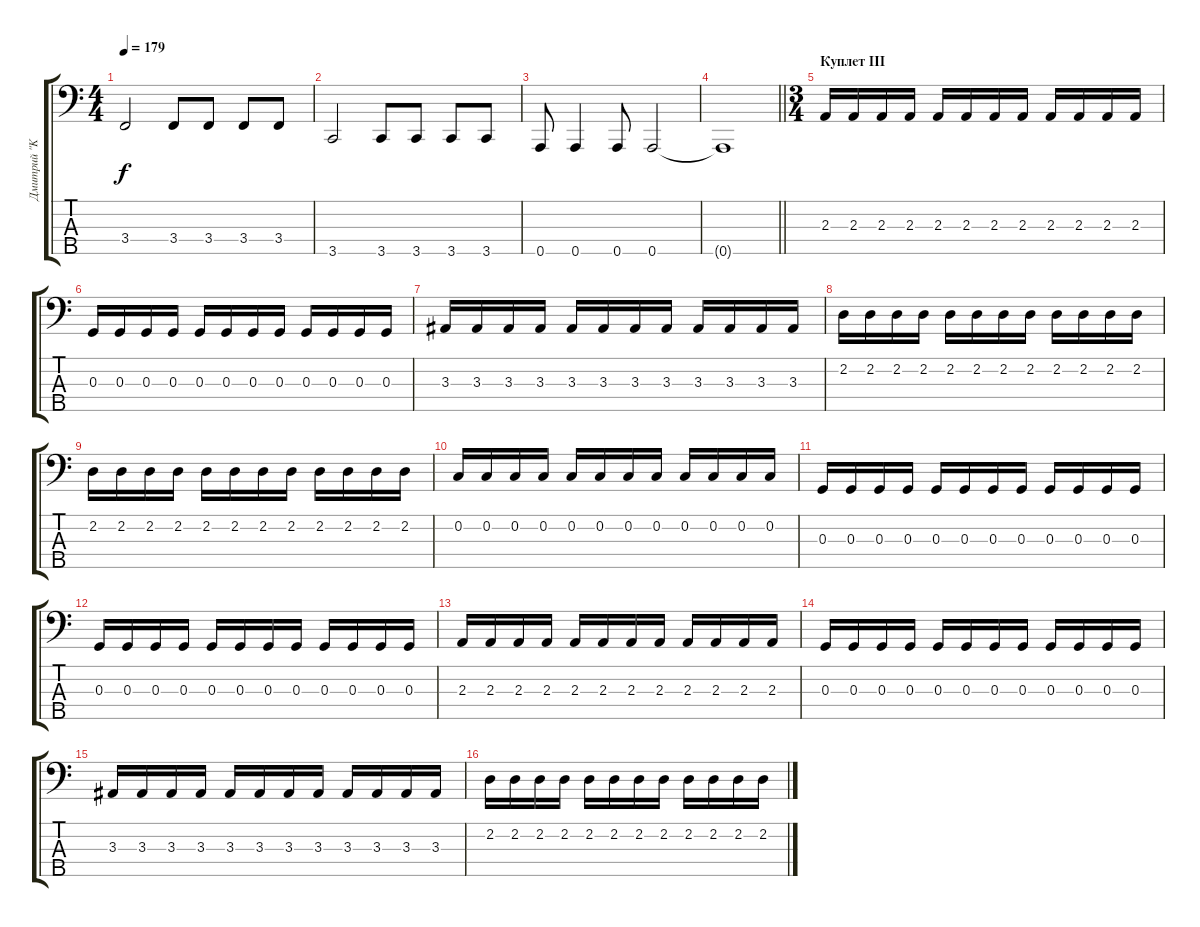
\track ("Дмитрий \"Kawazu\" Голяшев" "Дмитрий \"K") {instrument electricbassfinger}
\staff {score tabs}
\tuning (F2 C2 G1 D1 A0) {hide}
\ts (4 4)
\tempo 179
\clef f4
\ks c
3.4.2{dy f} 3.4.8 3.4.8 3.4.8 3.4.8 |
3.5.2 3.5.8 3.5.8 3.5.8 3.5.8 |
0.5.8 0.5.4 0.5.8 0.5.2 |
\barLineRight lightlight
0.5{t}.1 |
\ts (3 4)
\section ("" "Куплет III")
2.3.16 2.3.16 2.3.16 2.3.16 2.3.16 2.3.16 2.3.16 2.3.16 2.3.16 2.3.16 2.3.16 2.3.16 |
0.3.16 0.3.16 0.3.16 0.3.16 0.3.16 0.3.16 0.3.16 0.3.16 0.3.16 0.3.16 0.3.16 0.3.16 |
3.3.16 3.3.16 3.3.16 3.3.16 3.3.16 3.3.16 3.3.16 3.3.16 3.3.16 3.3.16 3.3.16 3.3.16 |
2.2.16 2.2.16 2.2.16 2.2.16 2.2.16 2.2.16 2.2.16 2.2.16 2.2.16 2.2.16 2.2.16 2.2.16 |
2.2.16 2.2.16 2.2.16 2.2.16 2.2.16 2.2.16 2.2.16 2.2.16 2.2.16 2.2.16 2.2.16 2.2.16 |
0.2.16 0.2.16 0.2.16 0.2.16 0.2.16 0.2.16 0.2.16 0.2.16 0.2.16 0.2.16 0.2.16 0.2.16 |
0.3.16 0.3.16 0.3.16 0.3.16 0.3.16 0.3.16 0.3.16 0.3.16 0.3.16 0.3.16 0.3.16 0.3.16 |
0.3.16 0.3.16 0.3.16 0.3.16 0.3.16 0.3.16 0.3.16 0.3.16 0.3.16 0.3.16 0.3.16 0.3.16 |
2.3.16 2.3.16 2.3.16 2.3.16 2.3.16 2.3.16 2.3.16 2.3.16 2.3.16 2.3.16 2.3.16 2.3.16 |
0.3.16 0.3.16 0.3.16 0.3.16 0.3.16 0.3.16 0.3.16 0.3.16 0.3.16 0.3.16 0.3.16 0.3.16 |
3.3.16 3.3.16 3.3.16 3.3.16 3.3.16 3.3.16 3.3.16 3.3.16 3.3.16 3.3.16 3.3.16 3.3.16 |
2.2.16 2.2.16 2.2.16 2.2.16 2.2.16 2.2.16 2.2.16 2.2.16 2.2.16 2.2.16 2.2.16 2.2.16
